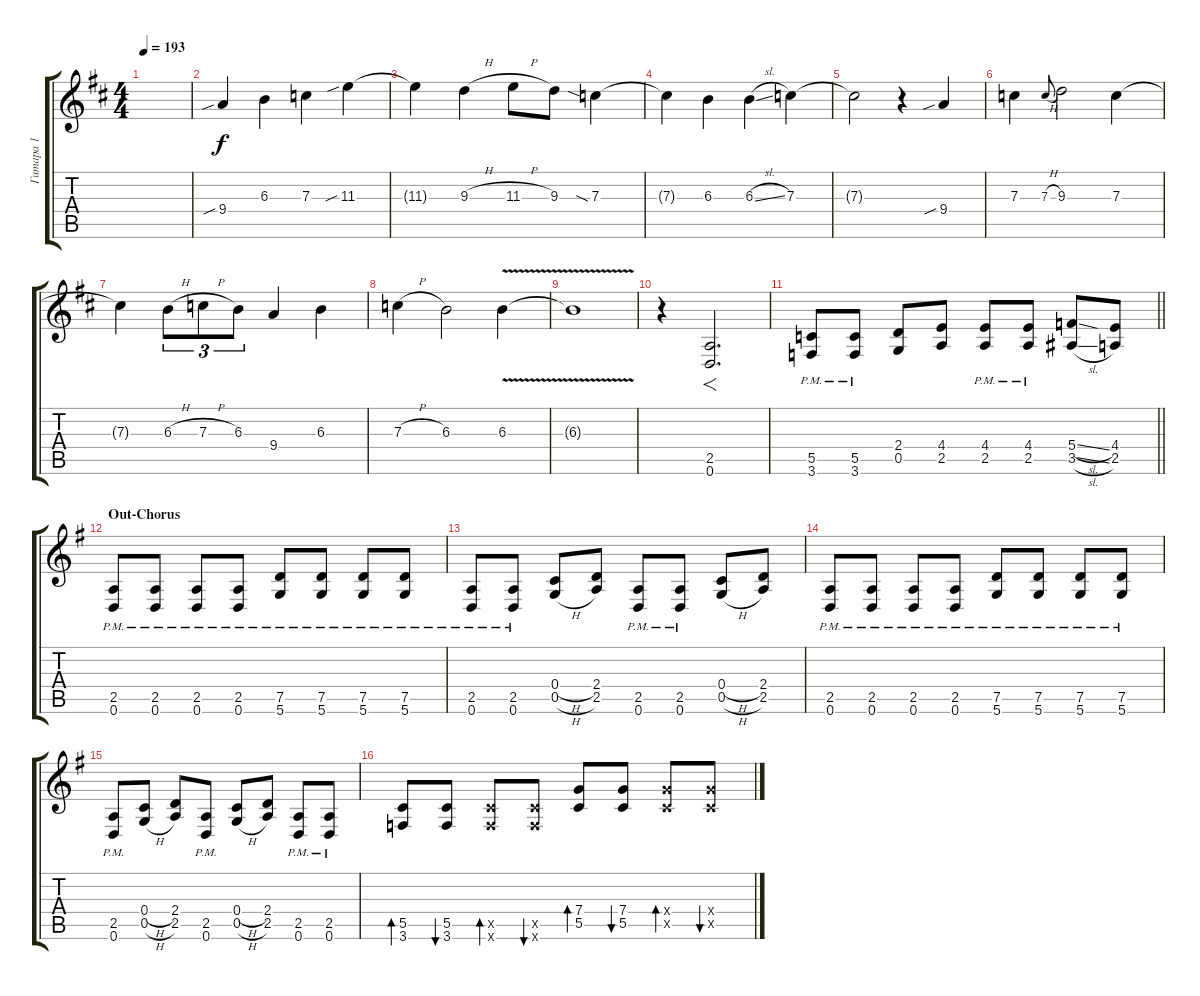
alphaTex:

\track ("Гитара 1" "Гитара 1") {instrument distortionguitar}
\staff {score tabs}
\tuning (D4 A3 F3 C3 G2 D2) {hide}
\ts (4 4)
\tempo 193
\clef g2
\ks bminor
|
9.4{sib}.4 6.3.4 7.3.4 11.3{sib}.4 |
11.3{t}.4 9.3{h}.4 11.3{h}.8 9.3.8 7.3{sia}.4 |
7.3{t}.4 6.3.4 6.3{sl}.4 7.3.4 |
7.3{t}.2 r.4 9.4{sib}.4 |
7.3.4 7.3{h}.8{gr onbeat} 9.3.2 7.3.4 |
7.3{t}.4 6.3{h}.8{tu (3 2)} 7.3{h}.8{tu (3 2)} 6.3.8{tu (3 2)} 9.4.4 6.3.4 |
7.3{h}.4 6.3.2 6.3{v}.4 |
6.3{t}.1 |
r.4{volume 8 instrument distortionguitar} (2.5 0.6).2{f d} |
\barLineRight lightlight
(5.5{pm} 3.6{pm}).8 (5.5{pm} 3.6{pm}).8 (2.4 0.5).8 (4.4 2.5).8 (4.4{pm} 2.5{pm}).8 (4.4{pm} 2.5{pm}).8 (5.4{sl} 3.5{sl}).8 (4.4 2.5).8 |
\section ("" "Out-Chorus")
\ks eminor
(2.5{pm} 0.6{pm}).8 (2.5{pm} 0.6{pm}).8 (2.5{pm} 0.6{pm}).8 (2.5{pm} 0.6{pm}).8 (7.5{pm} 5.6{pm}).8 (7.5{pm} 5.6{pm}).8 (7.5{pm} 5.6{pm}).8 (7.5{pm} 5.6{pm}).8 |
(2.5{pm} 0.6{pm}).8 (2.5{pm} 0.6{pm}).8 (0.4{h} 0.5{h}).8 (2.4 2.5).8 (2.5{pm} 0.6{pm}).8 (2.5{pm} 0.6{pm}).8 (0.4{h} 0.5{h}).8 (2.4 2.5).8 |
(2.5{pm} 0.6{pm}).8 (2.5{pm} 0.6{pm}).8 (2.5{pm} 0.6{pm}).8 (2.5{pm} 0.6{pm}).8 (7.5{pm} 5.6{pm}).8 (7.5{pm} 5.6{pm}).8 (7.5{pm} 5.6{pm}).8 (7.5{pm} 5.6{pm}).8 |
(2.5{pm} 0.6{pm}).8 (0.4{h} 0.5{h}).8 (2.4 2.5).8 (2.5{pm} 0.6{pm}).8 (0.4{h} 0.5{h}).8 (2.4 2.5).8 (2.5{pm} 0.6{pm}).8 (2.5{pm} 0.6{pm}).8 |
(5.5 3.6).8{bd 60} (5.5 3.6).8{bu 60} (5.5{x} 3.6{x}).8{bd 60} (5.5{x} 3.6{x}).8{bu 60} (7.4 5.5).8{bd 60} (7.4 5.5).8{bu 60} (7.4{x} 5.5{x}).8{bd 60} (7.4{x} 5.5{x}).8{bu 60}
